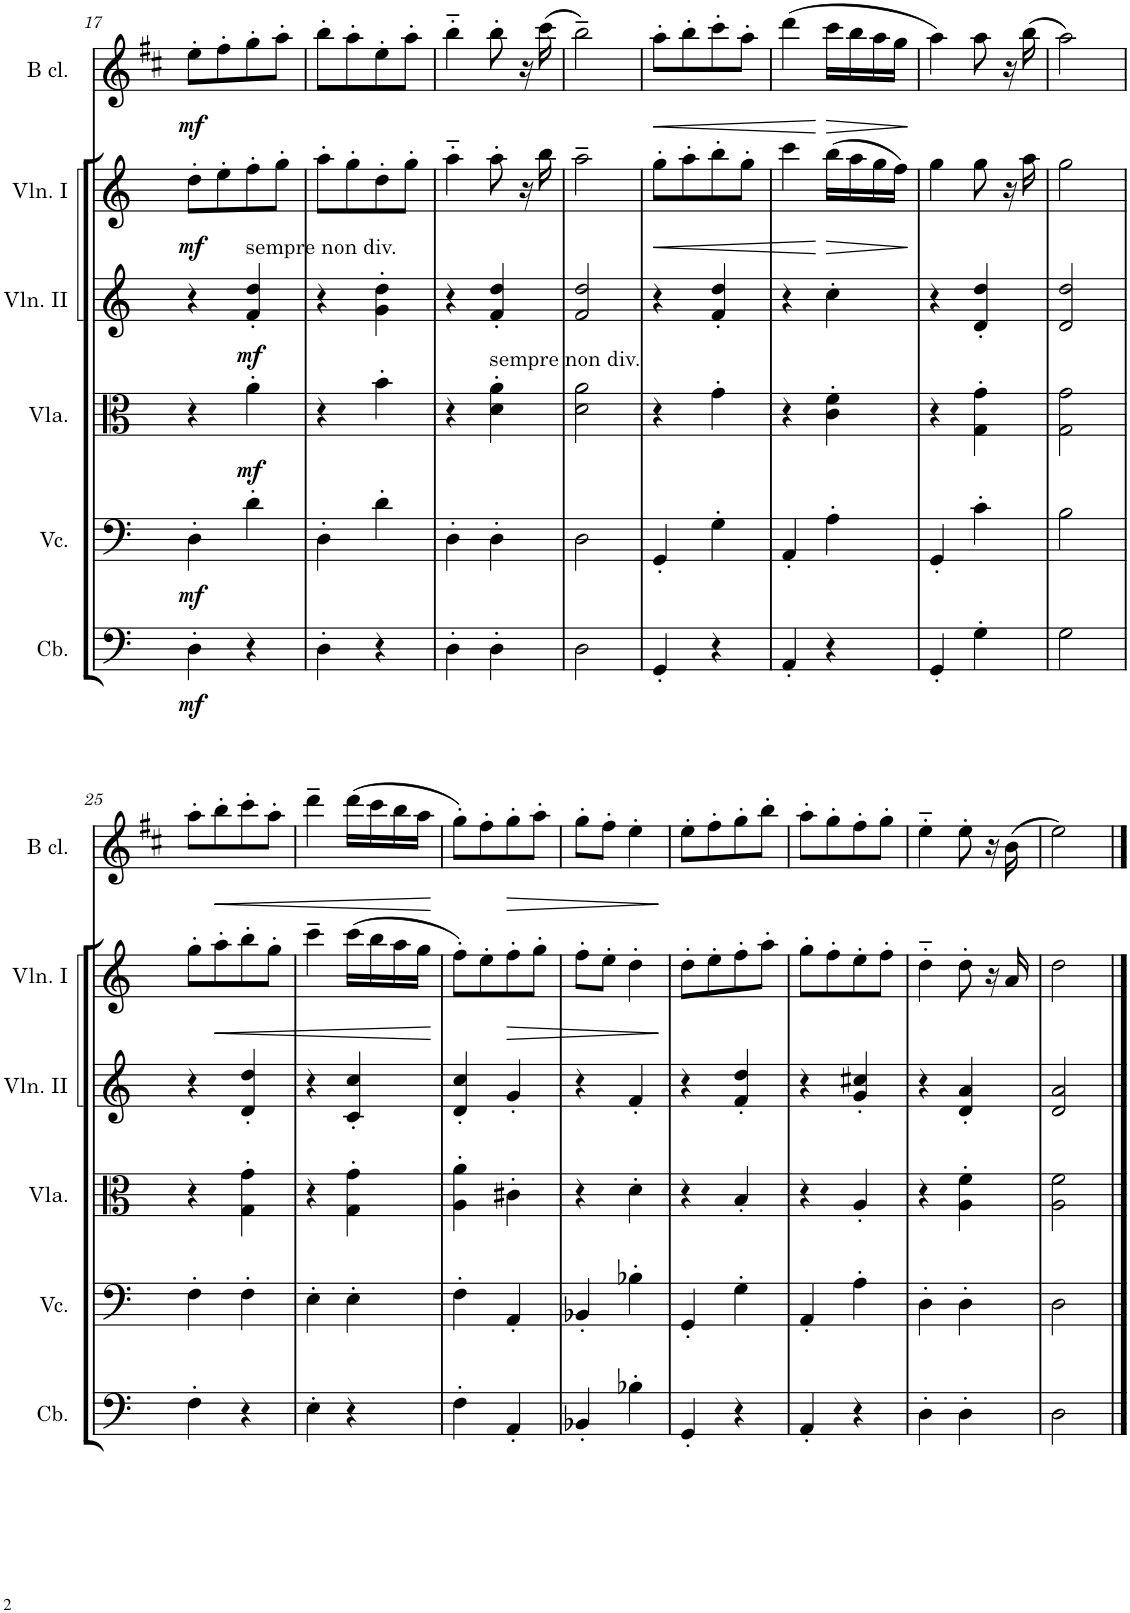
**kern	**dynam	**kern	**dynam	**kern	**dynam	**kern	**dynam	**kern	**dynam	**kern	**dynam
*part6	*part6	*part5	*part5	*part4	*part4	*part3	*part3	*part2	*part2	*part1	*part1
*staff6	*staff6	*staff5	*staff5	*staff4	*staff4	*staff3	*staff3	*staff2	*staff2	*staff1	*staff1
*I"Contrabass	*	*I"Violoncello	*	*I"Viola	*	*I"Violin II	*	*I"Violin I	*	*I"Bb klarinet	*
*I'Cb.	*	*I'Vc.	*	*I'Vla.	*	*I'Vln. II	*	*I'Vln. I	*	*	*
!!LO:PB:g=z
*clefF4	*	*clefF4	*	*clefC3	*	*clefG2	*	*clefG2	*	*clefG2	*
*Trd7c12	*	*	*	*	*	*	*	*	*	*Trd1c2	*
*k[]	*	*k[]	*	*k[]	*	*k[]	*	*k[]	*	*k[f#c#]	*
*M2/4	*	*M2/4	*	*M2/4	*	*M2/4	*	*M2/4	*	*M2/4	*
=17	=17	=17	=17	=17	=17	=17	=17	=17	=17	=17	=17
!	!LO:DY:b	!	!LO:DY:b	!	!	!	!	!	!LO:DY:b	!	!LO:DY:b
4D'\	mf	4D'\	mf	4r	.	4r	.	8dd'\L	mf	8ee'\L	mf
.	.	.	.	.	.	.	.	8ee'\	.	8ff#'\	.
!	!	!	!	!	!	!LO:TX:a:t=sempre non div.	!	!	!	!	!
!	!	!	!	!	!LO:DY:b	!	!LO:DY:b	!	!	!	!
4r	.	4d'\	.	4a'\	mf	4f/' 4dd/'	mf	8ff'\	.	8gg'\	.
.	.	.	.	.	.	.	.	8gg'\J	.	8aa'\J	.
=18	=18	=18	=18	=18	=18	=18	=18	=18	=18	=18	=18
4D'\	.	4D'\	.	4r	.	4r	.	8aa'\L	.	8bb'\L	.
.	.	.	.	.	.	.	.	8gg'\	.	8aa'\	.
4r	.	4d'\	.	4b'\	.	4g\' 4dd\'	.	8dd'\	.	8ee'\	.
.	.	.	.	.	.	.	.	8gg'\J	.	8aa'\J	.
=19	=19	=19	=19	=19	=19	=19	=19	=19	=19	=19	=19
4D'\	.	4D'\	.	4r	.	4r	.	4aa'~\	.	4bb'~\	.
!	!	!	!	!LO:TX:a:t=sempre non div.	!	!	!	!	!	!	!
4D'\	.	4D'\	.	4d\' 4a\'	.	4f/' 4dd/'	.	8aa'\	.	8bb'\	.
.	.	.	.	.	.	.	.	16r	.	16r	.
.	.	.	.	.	.	.	.	16bb\	.	(16ccc#\	.
=20	=20	=20	=20	=20	=20	=20	=20	=20	=20	=20	=20
2D\	.	2D\	.	2d\ 2a\	.	2f/ 2dd/	.	2aa~\	.	2bb~\)	.
=21	=21	=21	=21	=21	=21	=21	=21	=21	=21	=21	=21
!	!	!	!	!	!	!	!	!	!LO:HP:b	!	!LO:HP:b
4GG'/	.	4GG'/	.	4r	.	4r	.	8gg'\L	<	8aa'\L	<
.	.	.	.	.	.	.	.	8aa'\	.	8bb'\	.
4r	.	4G'\	.	4g'\	.	4f/' 4dd/'	.	8bb'\	.	8ccc#'\	.
.	.	.	.	.	.	.	.	8gg'\J	.	8aa'\J	.
=22	=22	=22	=22	=22	=22	=22	=22	=22	=22	=22	=22
4AA'/	.	4AA'/	.	4r	.	4r	.	4ccc\	.	(4ddd\	.
!	!	!	!	!	!	!	!	!	!LO:HP:n=1:b	!	!LO:HP:n=1:b
4r	.	4A'\	.	4c\' 4f\'	.	4cc'\	.	(16bb\LL	[ >	16ccc#\LL	[ >
.	.	.	.	.	.	.	.	16aa\	.	16bb\	.
.	.	.	.	.	.	.	.	16gg\	.	16aa\	.
.	.	.	.	.	.	.	.	16ff\JJ)	.	16gg\JJ	.
.	.	.	.	.	.	.	.	.	]	.	]
=23	=23	=23	=23	=23	=23	=23	=23	=23	=23	=23	=23
4GG'/	.	4GG'/	.	4r	.	4r	.	4gg\	.	4aa\)	.
4G'\	.	4c'\	.	4G\' 4g\'	.	4d/' 4dd/'	.	8gg\	.	8aa\	.
.	.	.	.	.	.	.	.	16r	.	16r	.
.	.	.	.	.	.	.	.	16aa\	.	(16bb\	.
=24	=24	=24	=24	=24	=24	=24	=24	=24	=24	=24	=24
2G\	.	2B\	.	2G\ 2g\	.	2d/ 2dd/	.	2gg\	.	2aa\)	.
!!LO:LB:g=z
=25	=25	=25	=25	=25	=25	=25	=25	=25	=25	=25	=25
4F'\	.	4F'\	.	4r	.	4r	.	8gg'\L	.	8aa'\L	.
!	!	!	!	!	!	!	!	!	!LO:HP:b	!	!LO:HP:b
.	.	.	.	.	.	.	.	8aa'\	<	8bb'\	<
4r	.	4F'\	.	4G\' 4g\'	.	4d/' 4dd/'	.	8bb'\	.	8ccc#'\	.
.	.	.	.	.	.	.	.	8gg'\J	.	8aa'\J	.
=26	=26	=26	=26	=26	=26	=26	=26	=26	=26	=26	=26
4E'\	.	4E'\	.	4r	.	4r	.	4ccc~\	.	4ddd~\	.
4r	.	4E'\	.	4G\' 4g\'	.	4c/' 4cc/'	.	(16ccc\LL	.	(16ddd\LL	.
.	.	.	.	.	.	.	.	16bb\	.	16ccc#\	.
.	.	.	.	.	.	.	.	16aa\	.	16bb\	.
.	.	.	.	.	.	.	.	16gg\JJ	.	16aa\JJ	.
.	.	.	.	.	.	.	.	.	[	.	[
=27	=27	=27	=27	=27	=27	=27	=27	=27	=27	=27	=27
4F'\	.	4F'\	.	4A\' 4a\'	.	4d/' 4cc/'	.	8ff'\L)	.	8gg'\L)	.
.	.	.	.	.	.	.	.	8ee'\	.	8ff#'\	.
!	!	!	!	!	!	!	!	!	!LO:HP:b	!	!LO:HP:b
4AA'/	.	4AA'/	.	4c#X'\	.	4g'/	.	8ff'\	>	8gg'\	>
.	.	.	.	.	.	.	.	8gg'\J	.	8aa'\J	.
=28	=28	=28	=28	=28	=28	=28	=28	=28	=28	=28	=28
4BB-X'/	.	4BB-X'/	.	4r	.	4r	.	8ff'\L	.	8gg'\L	.
.	.	.	.	.	.	.	.	8ee'\J	.	8ff#'\J	.
4B-X'\	.	4B-X'\	.	4d'\	.	4f'/	.	4dd'\	.	4ee'\	.
.	.	.	.	.	.	.	.	.	]	.	]
=29	=29	=29	=29	=29	=29	=29	=29	=29	=29	=29	=29
4GG'/	.	4GG'/	.	4r	.	4r	.	8dd'\L	.	8ee'\L	.
.	.	.	.	.	.	.	.	8ee'\	.	8ff#'\	.
4r	.	4G'\	.	4B'/	.	4f/' 4dd/'	.	8ff'\	.	8gg'\	.
.	.	.	.	.	.	.	.	8aa'\J	.	8bb'\J	.
=30	=30	=30	=30	=30	=30	=30	=30	=30	=30	=30	=30
4AA'/	.	4AA'/	.	4r	.	4r	.	8gg'\L	.	8aa'\L	.
.	.	.	.	.	.	.	.	8ff'\	.	8gg'\	.
4r	.	4A'\	.	4A'/	.	4g/' 4cc#X/'	.	8ee'\	.	8ff#'\	.
.	.	.	.	.	.	.	.	8ff'\J	.	8gg'\J	.
=31	=31	=31	=31	=31	=31	=31	=31	=31	=31	=31	=31
4D'\	.	4D'\	.	4r	.	4r	.	4dd'~\	.	4ee'~\	.
4D'\	.	4D'\	.	4A\' 4f\'	.	4d/' 4a/'	.	8dd'\	.	8ee'\	.
.	.	.	.	.	.	.	.	16r	.	16r	.
.	.	.	.	.	.	.	.	16a/	.	(16b\	.
=32	=32	=32	=32	=32	=32	=32	=32	=32	=32	=32	=32
2D\	.	2D\	.	2A\ 2f\	.	2d/ 2a/	.	2dd\	.	2ee\)	.
==	==	==	==	==	==	==	==	==	==	==	==
*-	*-	*-	*-	*-	*-	*-	*-	*-	*-	*-	*-
